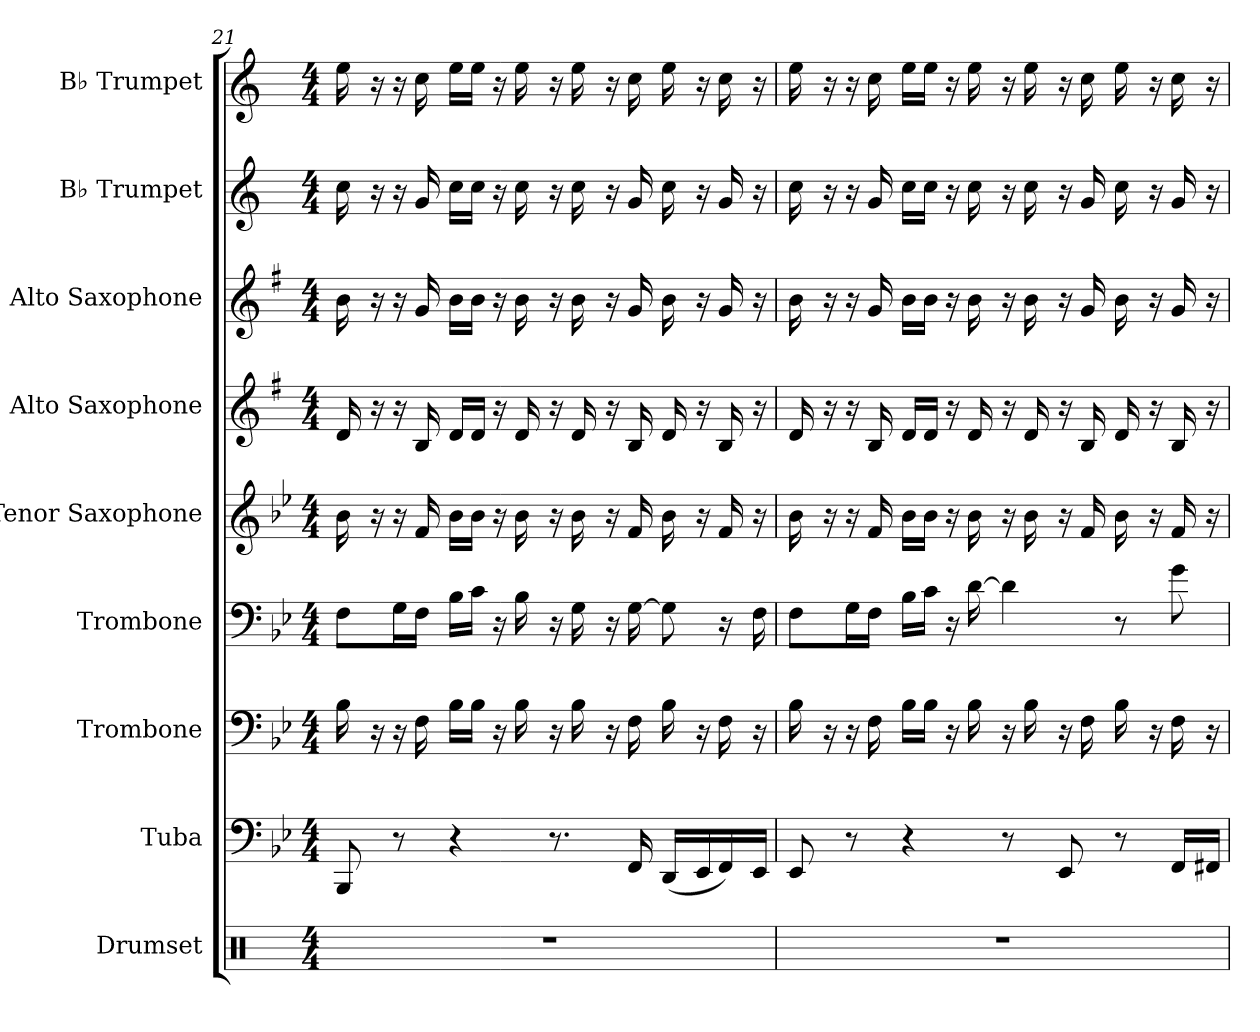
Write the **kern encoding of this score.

**kern	**kern	**kern	**kern	**kern	**kern	**kern	**kern	**kern
*part9	*part8	*part7	*part6	*part5	*part4	*part3	*part2	*part1
*staff9	*staff8	*staff7	*staff6	*staff5	*staff4	*staff3	*staff2	*staff1
*I"Drumset	*I"Tuba	*I"Trombone	*I"Trombone	*I"Tenor Saxophone	*I"Alto Saxophone	*I"Alto Saxophone	*I"B♭ Trumpet	*I"B♭ Trumpet
*I'D. Set	*I'Tba.	*I'Tbn.	*I'Tbn.	*I'T. Sax.	*I'A. Sax.	*I'A. Sax.	*I'B♭ Tpt.	*I'B♭ Tpt.
!!LO:PB:g=z
*clefX	*clefF4	*clefF4	*clefF4	*clefG2	*clefG2	*clefG2	*clefG2	*clefG2
*	*	*	*	*ITrd8c14	*ITrd5c9	*ITrd5c9	*ITrd1c2	*ITrd1c2
*k[]	*k[b-e-]	*k[b-e-]	*k[b-e-]	*k[b-e-]	*k[b-e-]	*k[b-e-]	*k[b-e-]	*k[b-e-]
*M4/4	*M4/4	*M4/4	*M4/4	*M4/4	*M4/4	*M4/4	*M4/4	*M4/4
=21	=21	=21	=21	=21	=21	=21	=21	=21
1r	8BBB-/	16B-\	8F\L	16B-\	16F/	16d\	16b-\	16dd\
.	.	16r	.	16r	16r	16r	16r	16r
.	8r	16r	16G\L	16r	16r	16r	16r	16r
.	.	16F\	16F\JJ	16F/	16D/	16B-/	16f/	16b-\
.	4r	16B-\LL	16B-\LL	16B-\LL	16F/LL	16d\LL	16b-\LL	16dd\LL
.	.	16B-\JJ	16c\JJ	16B-\JJ	16F/JJ	16d\JJ	16b-\JJ	16dd\JJ
.	.	16r	16r	16r	16r	16r	16r	16r
.	.	16B-\	16B-\	16B-\	16F/	16d\	16b-\	16dd\
.	8.r	16r	16r	16r	16r	16r	16r	16r
.	.	16B-\	16G\	16B-\	16F/	16d\	16b-\	16dd\
.	.	16r	16r	16r	16r	16r	16r	16r
.	16FF/	16F\	[16G\	16F/	16D/	16B-/	16f/	16b-\
.	(<16DD/LL	16B-\	8G\]	16B-\	16F/	16d\	16b-\	16dd\
.	16EE-/	16r	.	16r	16r	16r	16r	16r
.	16FF/)	16F\	16r	16F/	16D/	16B-/	16f/	16b-\
.	16EE-/JJ	16r	16F\	16r	16r	16r	16r	16r
=22	=22	=22	=22	=22	=22	=22	=22	=22
1r	8EE-/	16B-\	8F\L	16B-\	16F/	16d\	16b-\	16dd\
.	.	16r	.	16r	16r	16r	16r	16r
.	8r	16r	16G\L	16r	16r	16r	16r	16r
.	.	16F\	16F\JJ	16F/	16D/	16B-/	16f/	16b-\
.	4r	16B-\LL	16B-\LL	16B-\LL	16F/LL	16d\LL	16b-\LL	16dd\LL
.	.	16B-\JJ	16c\JJ	16B-\JJ	16F/JJ	16d\JJ	16b-\JJ	16dd\JJ
.	.	16r	16r	16r	16r	16r	16r	16r
.	.	16B-\	[16d\	16B-\	16F/	16d\	16b-\	16dd\
.	8r	16r	4d\]	16r	16r	16r	16r	16r
.	.	16B-\	.	16B-\	16F/	16d\	16b-\	16dd\
.	8EE-/	16r	.	16r	16r	16r	16r	16r
.	.	16F\	.	16F/	16D/	16B-/	16f/	16b-\
.	8r	16B-\	8r	16B-\	16F/	16d\	16b-\	16dd\
.	.	16r	.	16r	16r	16r	16r	16r
.	16FF/LL	16F\	8g\	16F/	16D/	16B-/	16f/	16b-\
.	16FF#X/JJ	16r	.	16r	16r	16r	16r	16r
=	=	=	=	=	=	=	=	=
*-	*-	*-	*-	*-	*-	*-	*-	*-
